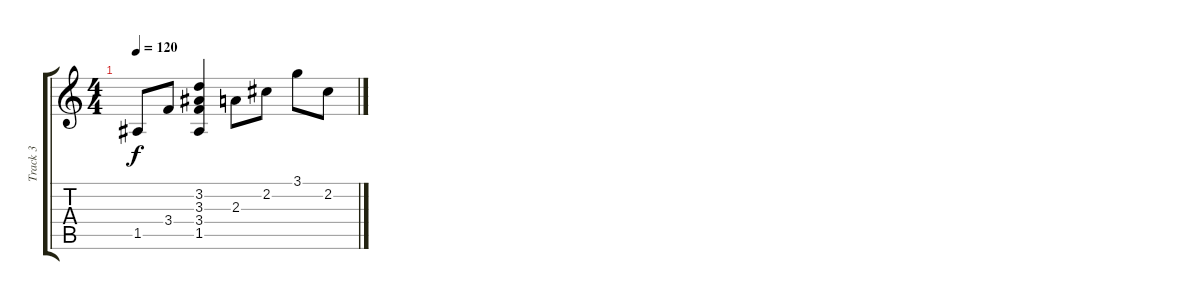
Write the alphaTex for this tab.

\track ("Track 3" "Track 3") {instrument distortionguitar}
\staff {score tabs}
\tuning (E4 B3 G3 D3 A2 E2) {hide}
\ts (4 4)
\tempo 120
\clef g2
\ks c
1.5.8{dy f} 3.4.8 (3.2 3.3 3.4 1.5).4 2.3.8 2.2.8 3.1.8 2.2.8
